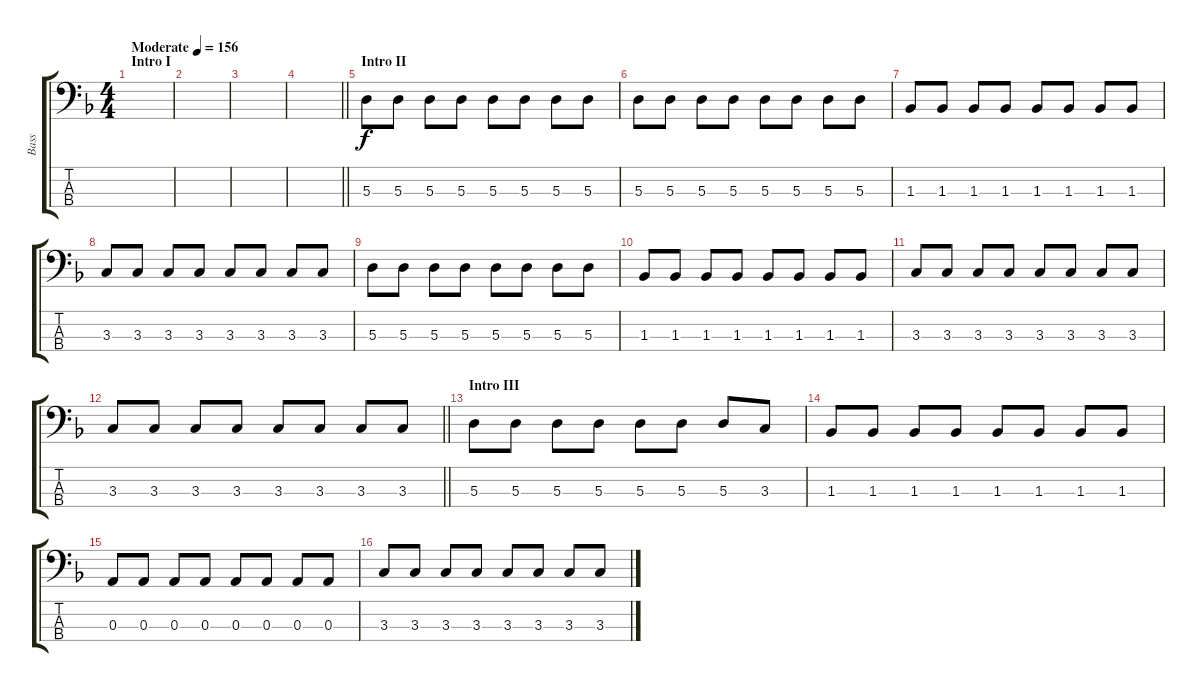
\track ("Bass" "Bass") {instrument electricbassfinger}
\staff {score tabs}
\tuning (G2 D2 A1 E1) {hide}
\ts (4 4)
\section ("" "Intro I")
\tempo (156 "Moderate")
\clef f4
\ks f
|
|
|
\barLineRight lightlight
|
\section ("" "Intro II")
5.3.8 5.3.8 5.3.8 5.3.8 5.3.8 5.3.8 5.3.8 5.3.8 |
5.3.8 5.3.8 5.3.8 5.3.8 5.3.8 5.3.8 5.3.8 5.3.8 |
1.3.8 1.3.8 1.3.8 1.3.8 1.3.8 1.3.8 1.3.8 1.3.8 |
3.3.8 3.3.8 3.3.8 3.3.8 3.3.8 3.3.8 3.3.8 3.3.8 |
5.3.8 5.3.8 5.3.8 5.3.8 5.3.8 5.3.8 5.3.8 5.3.8 |
1.3.8 1.3.8 1.3.8 1.3.8 1.3.8 1.3.8 1.3.8 1.3.8 |
3.3.8 3.3.8 3.3.8 3.3.8 3.3.8 3.3.8 3.3.8 3.3.8 |
\barLineRight lightlight
3.3.8 3.3.8 3.3.8 3.3.8 3.3.8 3.3.8 3.3.8 3.3.8 |
\section ("" "Intro III")
5.3.8 5.3.8 5.3.8 5.3.8 5.3.8 5.3.8 5.3.8 3.3.8 |
1.3.8 1.3.8 1.3.8 1.3.8 1.3.8 1.3.8 1.3.8 1.3.8 |
0.3.8 0.3.8 0.3.8 0.3.8 0.3.8 0.3.8 0.3.8 0.3.8 |
3.3.8 3.3.8 3.3.8 3.3.8 3.3.8 3.3.8 3.3.8 3.3.8
